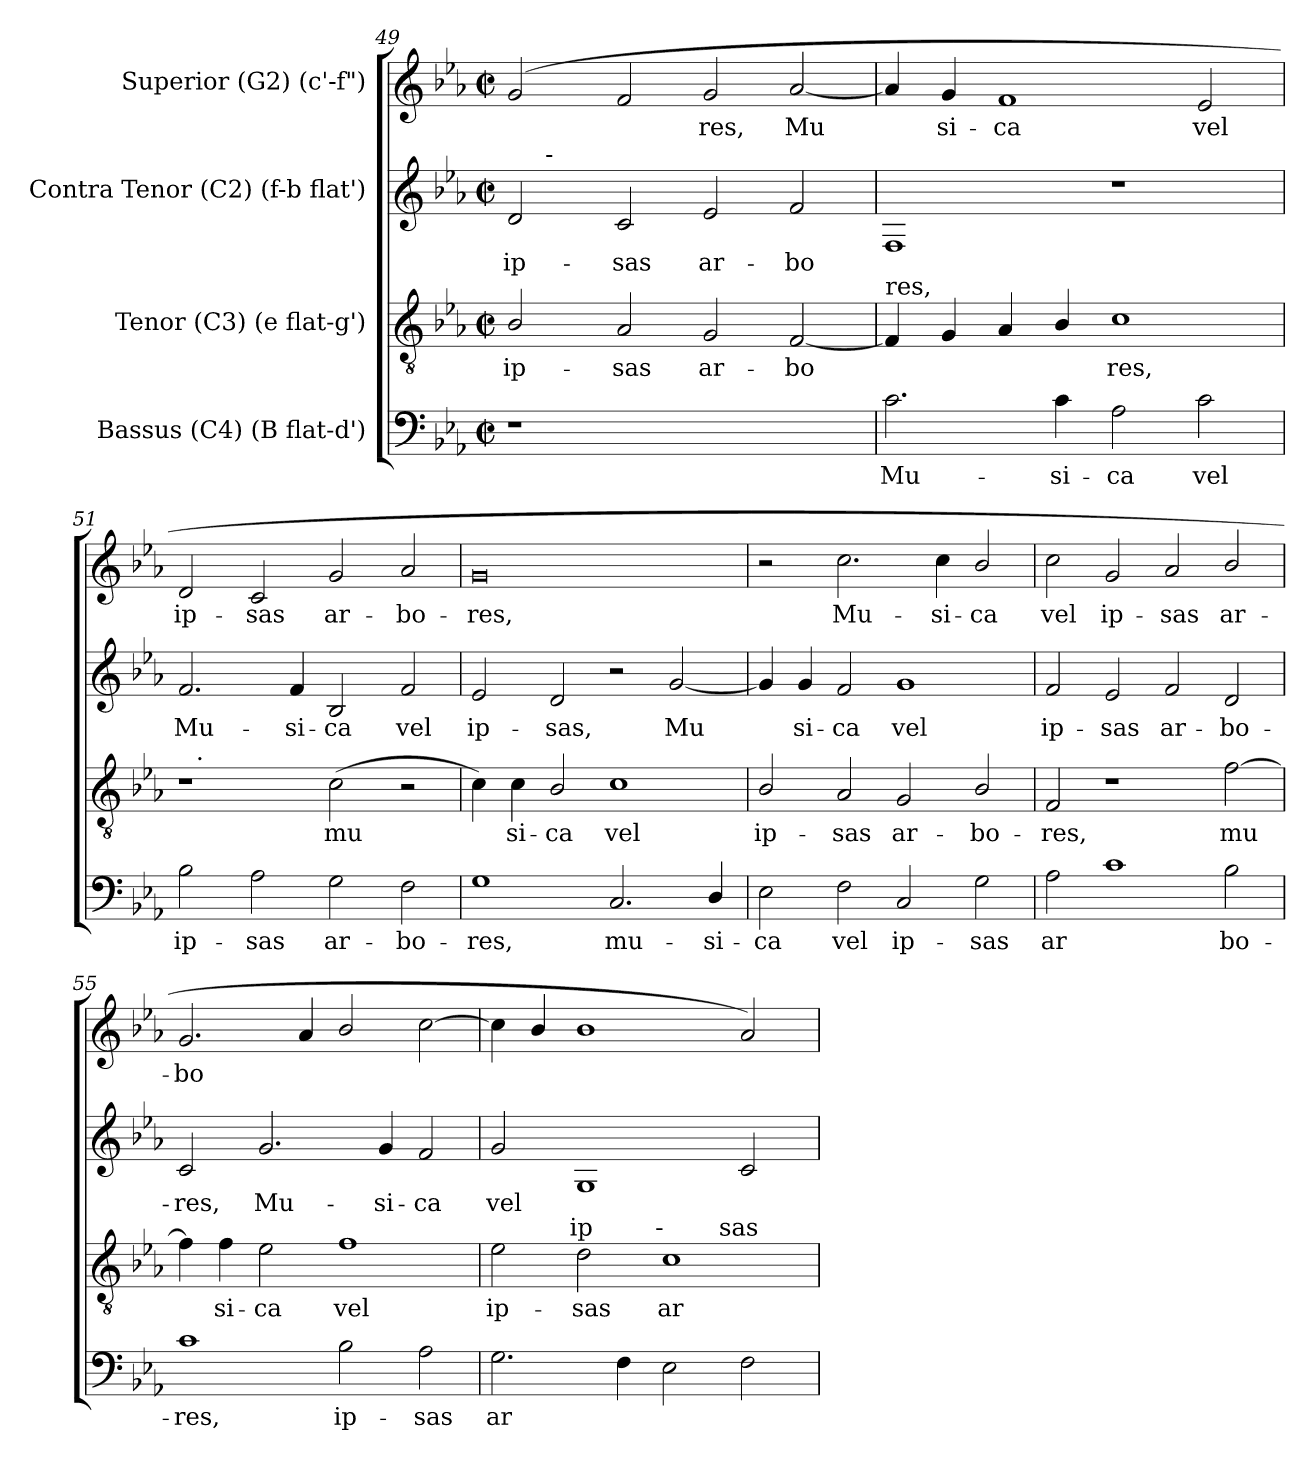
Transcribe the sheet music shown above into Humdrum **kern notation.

**kern	**text	**kern	**text	**kern	**text	**kern	**text
*part4	*part4	*part3	*part3	*part2	*part2	*part1	*part1
*staff4	*staff4	*staff3	*staff3	*staff2	*staff2	*staff1	*staff1
*I"Bassus (C4)  (B flat-d')	*	*I"Tenor (C3)  (e flat-g')	*	*I"Contra Tenor (C2)  (f-b flat')	*	*I"Superior (G2)  (c'-f")	*
!!LO:PB:g=z
*clefF4	*	*clefGv2	*	*clefG2	*	*clefG2	*
*k[b-e-a-]	*	*k[b-e-a-]	*	*k[b-e-a-]	*	*k[b-e-a-]	*
*E-:	*	*E-:	*	*E-:	*	*E-:	*
*M2/2	*	*M2/2	*	*M2/2	*	*M2/2	*
*met(c|)	*	*met(c|)	*	*met(c|)	*	*met(c|)	*
=49	=49	=49	=49	=49	=49	=49	=49
!	!	!	!LO:LY:b:cj	!	!LO:LY:b:cj	!	!LO:LY:b
*	*	*	*	*^	*	*	*
1r	.	2B-/	ip-	2d/	8ryy	ip-	(<2g/	--
!	!	!	!	!	!LO:TX:a:t=-	!	!	!
.	.	.	.	.	1...ryy	.	.	.
!	!	!	!LO:LY:b:cj	!	!	!LO:LY:b:cj	!	!LO:LY:b
.	.	2A-/	-sas	2c/	.	-sas	2f/	--
!	!	!	!LO:LY:b:cj	!	!	!LO:LY:b:cj	!	!LO:LY:b
1ryy	.	2G/	ar-	2e-/	.	ar-	2g/	-res,
!	!	!	!LO:LY:b:cj	!	!	!LO:LY:b:cj	!	!LO:LY:b
.	.	[<2F/	-bo-	2f/	.	-bo-	[<2a-/	Mu-
=50	=50	=50	=50	=50	=50	=50	=50	=50
!	!	!LO:TX:a:t=res,	!	!	!	!	!	!
!	!LO:LY:b:cj	!	!LO:LY:b:cj	!	!	!LO:LY:b:cj	!	!LO:LY:b
*	*	*	*	*v	*v	*	*	*
2.c\	Mu-	4F/]	--	1F	--	4a-/]	--
!	!	!	!LO:LY:b:cj	!	!	!	!LO:LY:b
.	.	4G/	--	.	.	4g/	-si-
!	!	!	!LO:LY:b:cj	!	!	!	!LO:LY:b
.	.	4A-/	--	.	.	1f	-ca
!	!LO:LY:b:cj	!	!LO:LY:b:cj	!	!	!	!
4c\	-si-	4B-/	--	.	.	.	.
!	!LO:LY:b:cj	!	!LO:LY:b:cj	!	!	!	!
2A-\	-ca	1c	-res,	1r	.	.	.
!	!LO:LY:b:cj	!	!	!	!	!	!LO:LY:b
2c\	vel	.	.	.	.	2e-/	vel
=51	=51	=51	=51	=51	=51	=51	=51
!	!LO:LY:b:cj	!	!	!	!LO:LY:b:cj	!	!LO:LY:b
*	*	*^	*	*	*	*	*
2B-\	ip-	1r	16ryy	.	2.f/	-Mu-	2d/	ip-
!	!	!	!LO:TX:a:t=.	!	!	!	!	!
.	.	.	1ryy	.	.	.	.	.
!	!LO:LY:b:cj	!	!	!	!	!	!	!LO:LY:b
2A-\	-sas	.	.	.	.	.	2c/	-sas
!	!	!	!	!	!	!LO:LY:b:cj	!	!
.	.	.	.	.	4f/	-si-	.	.
!	!LO:LY:b:cj	!	!	!LO:LY:b:cj	!	!LO:LY:b:cj	!	!LO:LY:b
2G\	ar-	(>2c\	.	mu-	2B-/	-ca	2g/	ar-
.	.	.	2...ryy	.	.	.	.	.
!	!LO:LY:b:cj	!	!	!	!	!LO:LY:b:cj	!	!LO:LY:b
2F\	-bo-	2r	.	.	2f/	vel	2a-/	-bo-
=52	=52	=52	=52	=52	=52	=52	=52	=52
!	!LO:LY:b:cj	!	!	!LO:LY:b:cj	!	!LO:LY:b:cj	!	!LO:LY:b
*	*	*v	*v	*	*	*	*	*
1G	-res,	4c\)	--	2e-/	ip-	0g	-res,
!	!	!	!LO:LY:b:cj	!	!	!	!
.	.	4c\	-si-	.	.	.	.
!	!	!	!LO:LY:b:cj	!	!LO:LY:b:cj	!	!
.	.	2B-/	-ca	2d/	-sas,	.	.
!	!LO:LY:b:cj	!	!LO:LY:b:cj	!	!	!	!
2.C/	mu-	1c	vel	2r	.	.	.
!	!	!	!	!	!LO:LY:b:cj	!	!
.	.	.	.	[<2g/	Mu-	.	.
!	!LO:LY:b:cj	!	!	!	!	!	!
4D/	-si-	.	.	.	.	.	.
!!LO:LB:g=z
=53	=53	=53	=53	=53	=53	=53	=53
!	!LO:LY:b:cj	!	!LO:LY:b:cj	!	!LO:LY:b:cj	!	!
2E-\	-ca	2B-/	ip-	4g/]	--	2r	.
!	!	!	!	!	!LO:LY:b:cj	!	!
.	.	.	.	4g/	-si-	.	.
!	!LO:LY:b:cj	!	!LO:LY:b:cj	!	!LO:LY:b:cj	!	!LO:LY:b
2F\	vel	2A-/	-sas	2f/	-ca	2.cc\	Mu-
!	!LO:LY:b:cj	!	!LO:LY:b:cj	!	!LO:LY:b:cj	!	!
2C/	ip-	2G/	ar-	1g	vel	.	.
!	!	!	!	!	!	!	!LO:LY:b
.	.	.	.	.	.	4cc\	-si-
!	!LO:LY:b:cj	!	!LO:LY:b:cj	!	!	!	!LO:LY:b
2G\	-sas	2B-/	-bo-	.	.	2b-/	-ca
=54	=54	=54	=54	=54	=54	=54	=54
!	!LO:LY:b:cj	!	!LO:LY:b:cj	!	!LO:LY:b:cj	!	!LO:LY:b
2A-\	ar-	2F/	-res,	2f/	ip-	2cc\	vel
!	!LO:LY:b:cj	!	!	!	!LO:LY:b:cj	!	!LO:LY:b
1c	--	1r	.	2e-/	-sas	2g/	ip-
!	!	!	!	!	!LO:LY:b:cj	!	!LO:LY:b
.	.	.	.	2f/	ar-	2a-/	-sas
!	!LO:LY:b:cj	!	!LO:LY:b:cj	!	!LO:LY:b:cj	!	!LO:LY:b
2B-\	-bo-	[>2f\	mu-	2d/	-bo-	2b-/	ar-
=55	=55	=55	=55	=55	=55	=55	=55
!	!LO:LY:b:cj	!	!LO:LY:b:cj	!	!LO:LY:b:cj	!	!LO:LY:b
1c	-res,	4f\]	--	2c/	-res,	2.g/	-bo-
!	!	!	!LO:LY:b:cj	!	!	!	!
.	.	4f\	-si-	.	.	.	.
!	!	!	!LO:LY:b:cj	!	!LO:LY:b:cj	!	!
.	.	2e-\	-ca	2.g/	Mu-	.	.
!	!	!	!	!	!	!	!LO:LY:b
.	.	.	.	.	.	4a-/	--
!	!LO:LY:b:cj	!	!LO:LY:b:cj	!	!	!	!LO:LY:b
2B-\	ip-	1f	vel	.	.	2b-/	--
!	!	!	!	!	!LO:LY:b:cj	!	!
.	.	.	.	4g/	-si-	.	.
!	!LO:LY:b:cj	!	!	!	!LO:LY:b:cj	!	!LO:LY:b
2A-\	-sas	.	.	2f/	-ca	[>2cc\	--
=56	=56	=56	=56	=56	=56	=56	=56
!	!LO:LY:b:cj	!	!LO:LY:b:cj	!	!LO:LY:b:cj	!	!LO:LY:b
*	*	*^	*	*	*	*	*
*	*	*	*^	*	*	*	*	*
*	*	*	*	*^	*	*	*	*	*
2.G\	ar-	2e-\	4ryy	2ryy	1ryy	ip-	2g/	vel-	4cc\]	--
!	!	!	!	!	!	!	!	!	!	!LO:LY:b
.	.	.	8...ryy	.	.	.	.	.	4b-/	--
!	!	!	!LO:TX:a:t=ip	!	!	!	!	!	!	!
.	.	.	1ryy	.	.	.	.	.	.	.
!	!	!	!	!	!	!LO:LY:b:cj	!	!LO:LY:b:cj	!	!LO:LY:b
.	.	2d\	.	4ryy	.	-sas	1G	--	1b-	--
!	!LO:LY:b:cj	!	!	!	!	!	!	!	!	!
4F\	--	.	.	8...ryy	.	.	.	.	.	.
!	!	!	!	!LO:TX:a:t=-	!	!	!	!	!	!
.	.	.	.	1ryy	.	.	.	.	.	.
!	!LO:LY:b:cj	!	!	!	!	!LO:LY:b:cj	!	!	!	!
2E-\	--	1c	.	.	4..ryy	ar-	.	.	.	.
!	!	!	!	!	!LO:TX:a:t=sas	!	!	!	!	!
.	.	.	.	.	2ryy	.	.	.	.	.
.	.	.	2ryy	.	.	.	.	.	.	.
!	!LO:LY:b:cj	!	!	!	!	!	!	!LO:LY:b:cj	!	!LO:LY:b
2F\	--	.	.	.	.	.	2c/	--	2a-/)	--
.	.	.	.	.	16ryy	.	.	.	.	.
.	.	.	64ryy	64ryy	.	.	.	.	.	.
*	*	*v	*v	*v	*v	*	*	*	*	*
=	=	=	=	=	=	=	=
*-	*-	*-	*-	*-	*-	*-	*-
